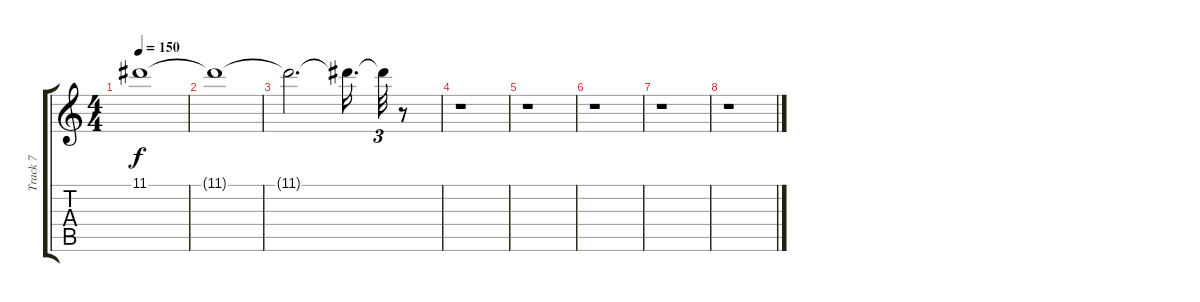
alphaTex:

\track ("Track 7" "Track 7") {instrument electricguitarclean}
\staff {score tabs}
\tuning (E4 B3 G3 D3 A2 E2) {hide}
\ts (4 4)
\tempo 150
\clef g2
\ks c
11.1{t}.1{dy f} |
11.1{t}.1 |
11.1{t}.2{d} 11.1{t}.16{d} 11.1{t}.32{tu (3 2)} r.8 |
r.1 |
r.1 |
r.1 |
r.1 |
r.1
